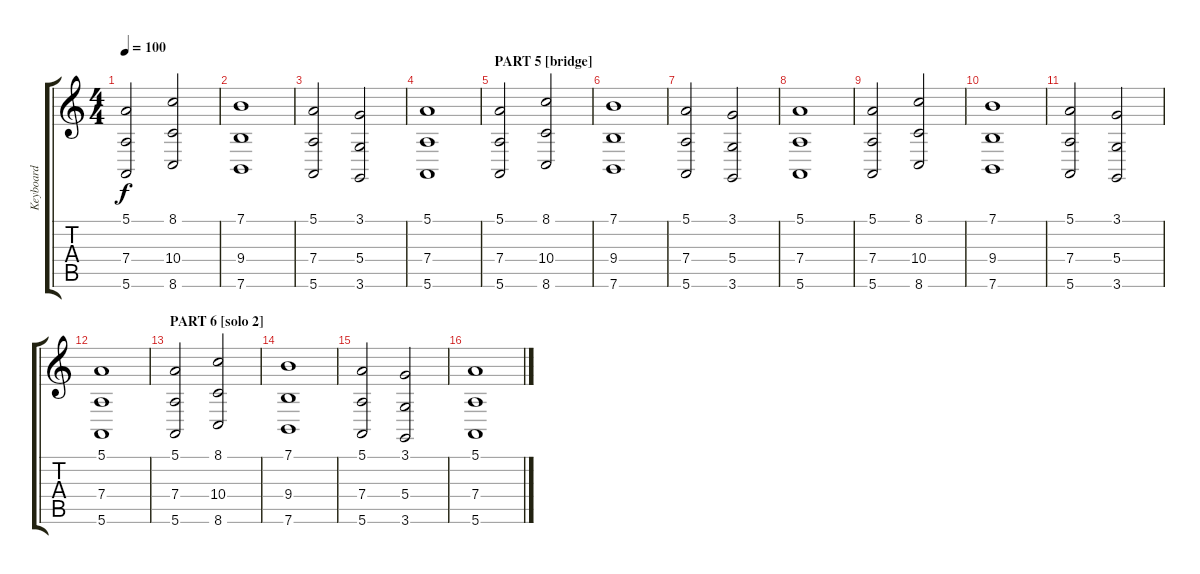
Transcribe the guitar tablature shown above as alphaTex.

\track ("Keyboard" "Keyboard") {instrument stringensemble1}
\staff {score tabs}
\tuning (E4 B3 G3 D3 A2 E2) {hide}
\ts (4 4)
\tempo 100
\clef g2
\ks c
(5.1 7.4 5.6).2{dy f} (8.1 10.4 8.6).2 |
(7.1 9.4 7.6).1 |
(5.1 7.4 5.6).2 (3.1 5.4 3.6).2 |
(5.1 7.4 5.6).1 |
\section ("" "PART 5 [bridge]")
(5.1 7.4 5.6).2{volume 12} (8.1 10.4 8.6).2 |
(7.1 9.4 7.6).1 |
(5.1 7.4 5.6).2 (3.1 5.4 3.6).2 |
(5.1 7.4 5.6).1 |
(5.1 7.4 5.6).2 (8.1 10.4 8.6).2 |
(7.1 9.4 7.6).1 |
(5.1 7.4 5.6).2 (3.1 5.4 3.6).2 |
(5.1 7.4 5.6).1 |
\section ("" "PART 6 [solo 2]")
(5.1 7.4 5.6).2{volume 12} (8.1 10.4 8.6).2 |
(7.1 9.4 7.6).1 |
(5.1 7.4 5.6).2 (3.1 5.4 3.6).2 |
(5.1 7.4 5.6).1
